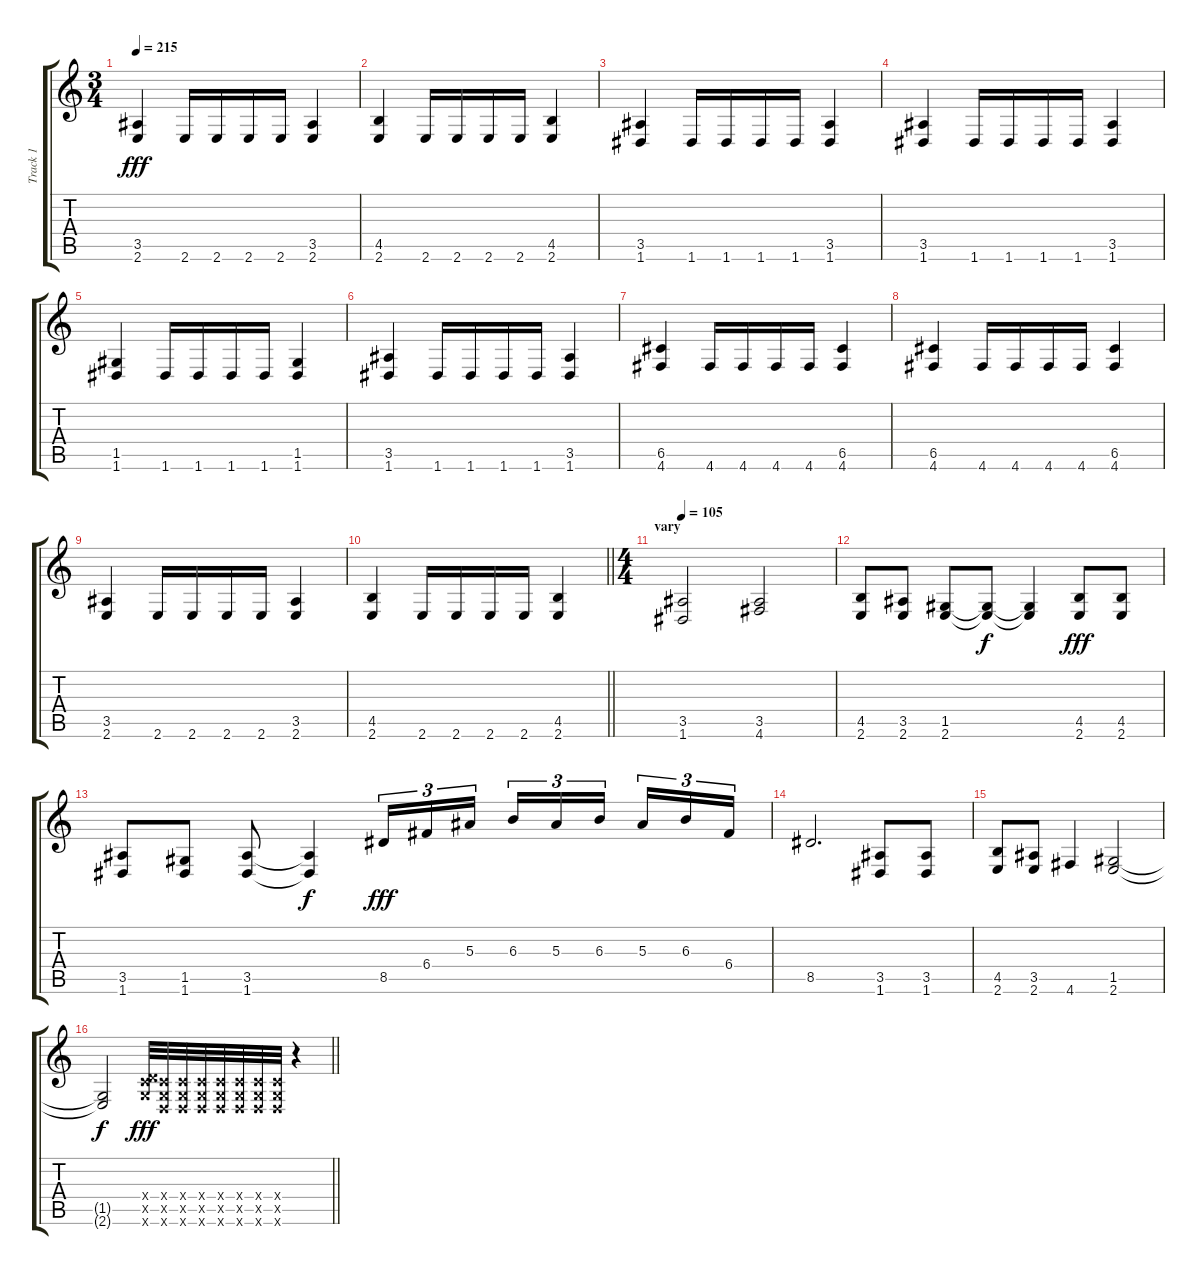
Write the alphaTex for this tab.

\track ("Track 1" "Track 1") {instrument distortionguitar}
\staff {score tabs}
\tuning (D4 A3 F3 C3 G2 D2) {hide}
\ts (3 4)
\tempo 215
\clef g2
\ks c
(3.5 2.6).4{dy fff} 2.6.16 2.6.16 2.6.16 2.6.16 (3.5 2.6).4 |
(4.5 2.6).4 2.6.16 2.6.16 2.6.16 2.6.16 (4.5 2.6).4 |
(3.5 1.6).4 1.6.16 1.6.16 1.6.16 1.6.16 (3.5 1.6).4 |
(3.5 1.6).4 1.6.16 1.6.16 1.6.16 1.6.16 (3.5 1.6).4 |
(1.5 1.6).4 1.6.16 1.6.16 1.6.16 1.6.16 (1.5 1.6).4 |
(3.5 1.6).4 1.6.16 1.6.16 1.6.16 1.6.16 (3.5 1.6).4 |
(6.5 4.6).4 4.6.16 4.6.16 4.6.16 4.6.16 (6.5 4.6).4 |
(6.5 4.6).4 4.6.16 4.6.16 4.6.16 4.6.16 (6.5 4.6).4 |
(3.5 2.6).4 2.6.16 2.6.16 2.6.16 2.6.16 (3.5 2.6).4 |
\barLineRight lightlight
(4.5 2.6).4 2.6.16 2.6.16 2.6.16 2.6.16 (4.5 2.6).4 |
\ts (4 4)
\section ("" "vary")
\tempo 105
(3.5 1.6).2 (3.5 4.6).2 |
(4.5 2.6).8 (3.5 2.6).8 (1.5 2.6).8 (1.5{t} 2.6{t}).8{dy f} (1.5{t} 2.6{t}).4 (4.5 2.6).8{dy fff} (4.5 2.6).8 |
(3.5 1.6).8 (1.5 1.6).8 (3.5 1.6).8 (3.5{t} 1.6{t}).4{dy f} 8.5.16{tu (3 2) dy fff} 6.4.16{tu (3 2)} 5.3.16{tu (3 2)} 6.3.16{tu (3 2)} 5.3.16{tu (3 2)} 6.3.16{tu (3 2) beam splitsecondary} 5.3.16{tu (3 2)} 6.3.16{tu (3 2)} 6.4.16{tu (3 2)} |
8.5.2{d} (3.5 1.6).8 (3.5 1.6).8 |
(4.5 2.6).8 (3.5 2.6).8 4.6.4 (1.5 2.6).2 |
\barLineRight lightlight
(1.5{t} 2.6{t}).2{dy f} (0.4{x} 0.5{x} 12.6{x}).32{dy fff} (0.4{x} 0.5{x} 0.6{x}).32 (0.4{x} 0.5{x} 0.6{x}).32 (0.4{x} 0.5{x} 0.6{x}).32 (0.4{x} 0.5{x} 0.6{x}).32 (0.4{x} 0.5{x} 0.6{x}).32 (0.4{x} 0.5{x} 0.6{x}).32 (0.4{x} 0.5{x} 0.6{x}).32 r.4
